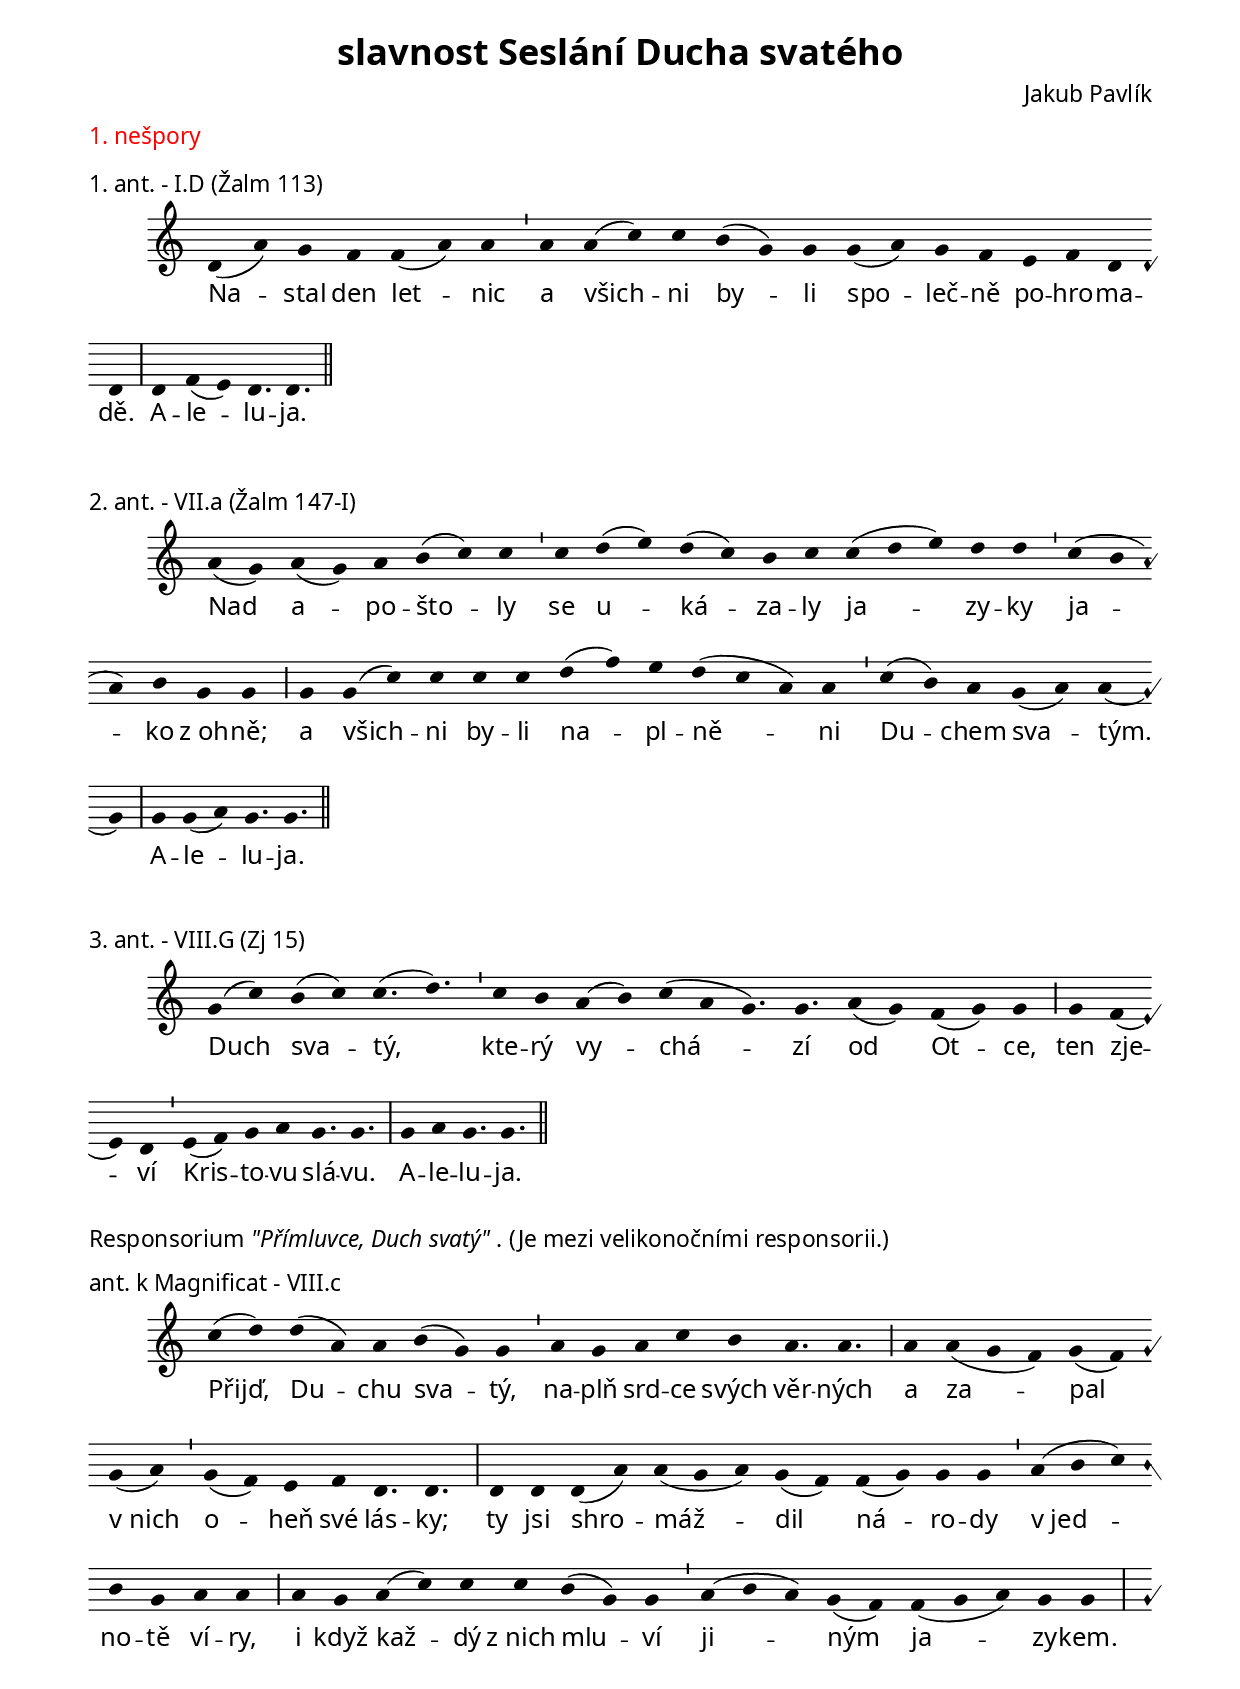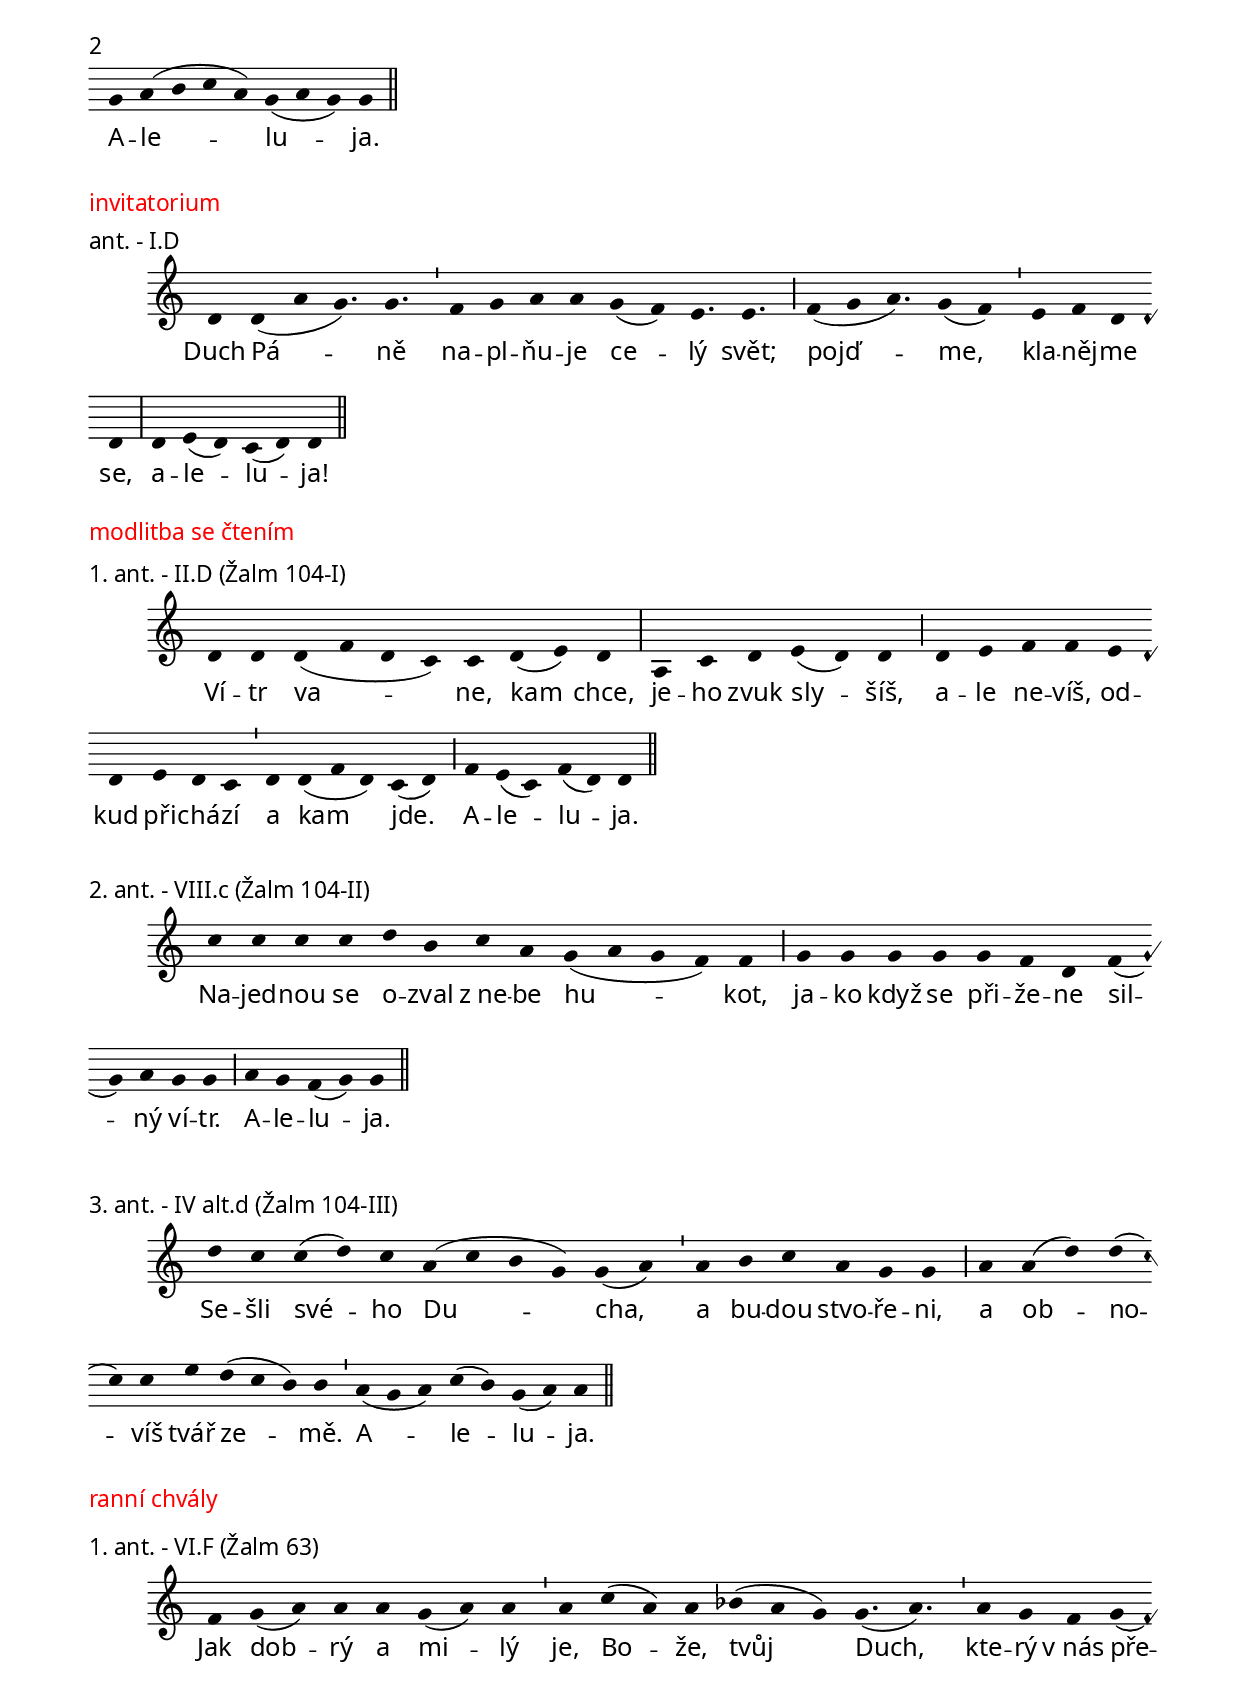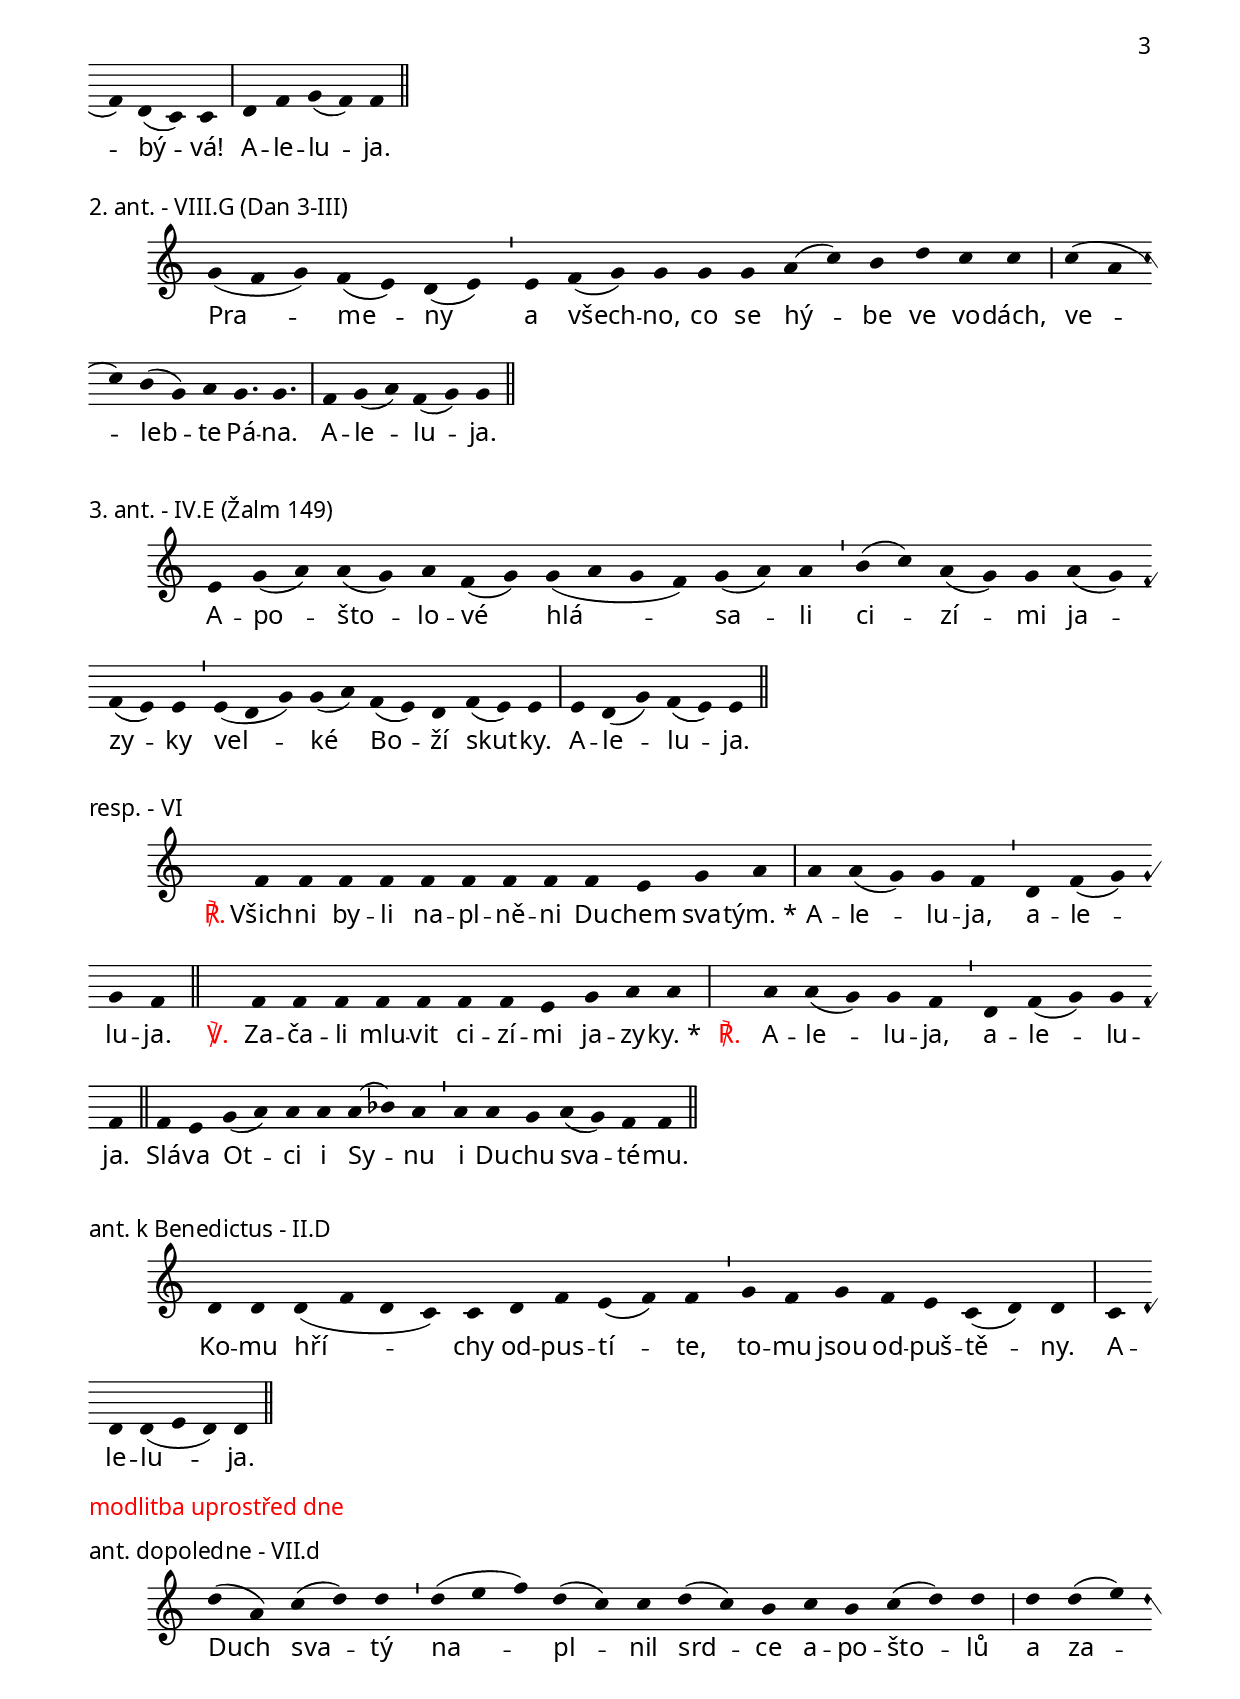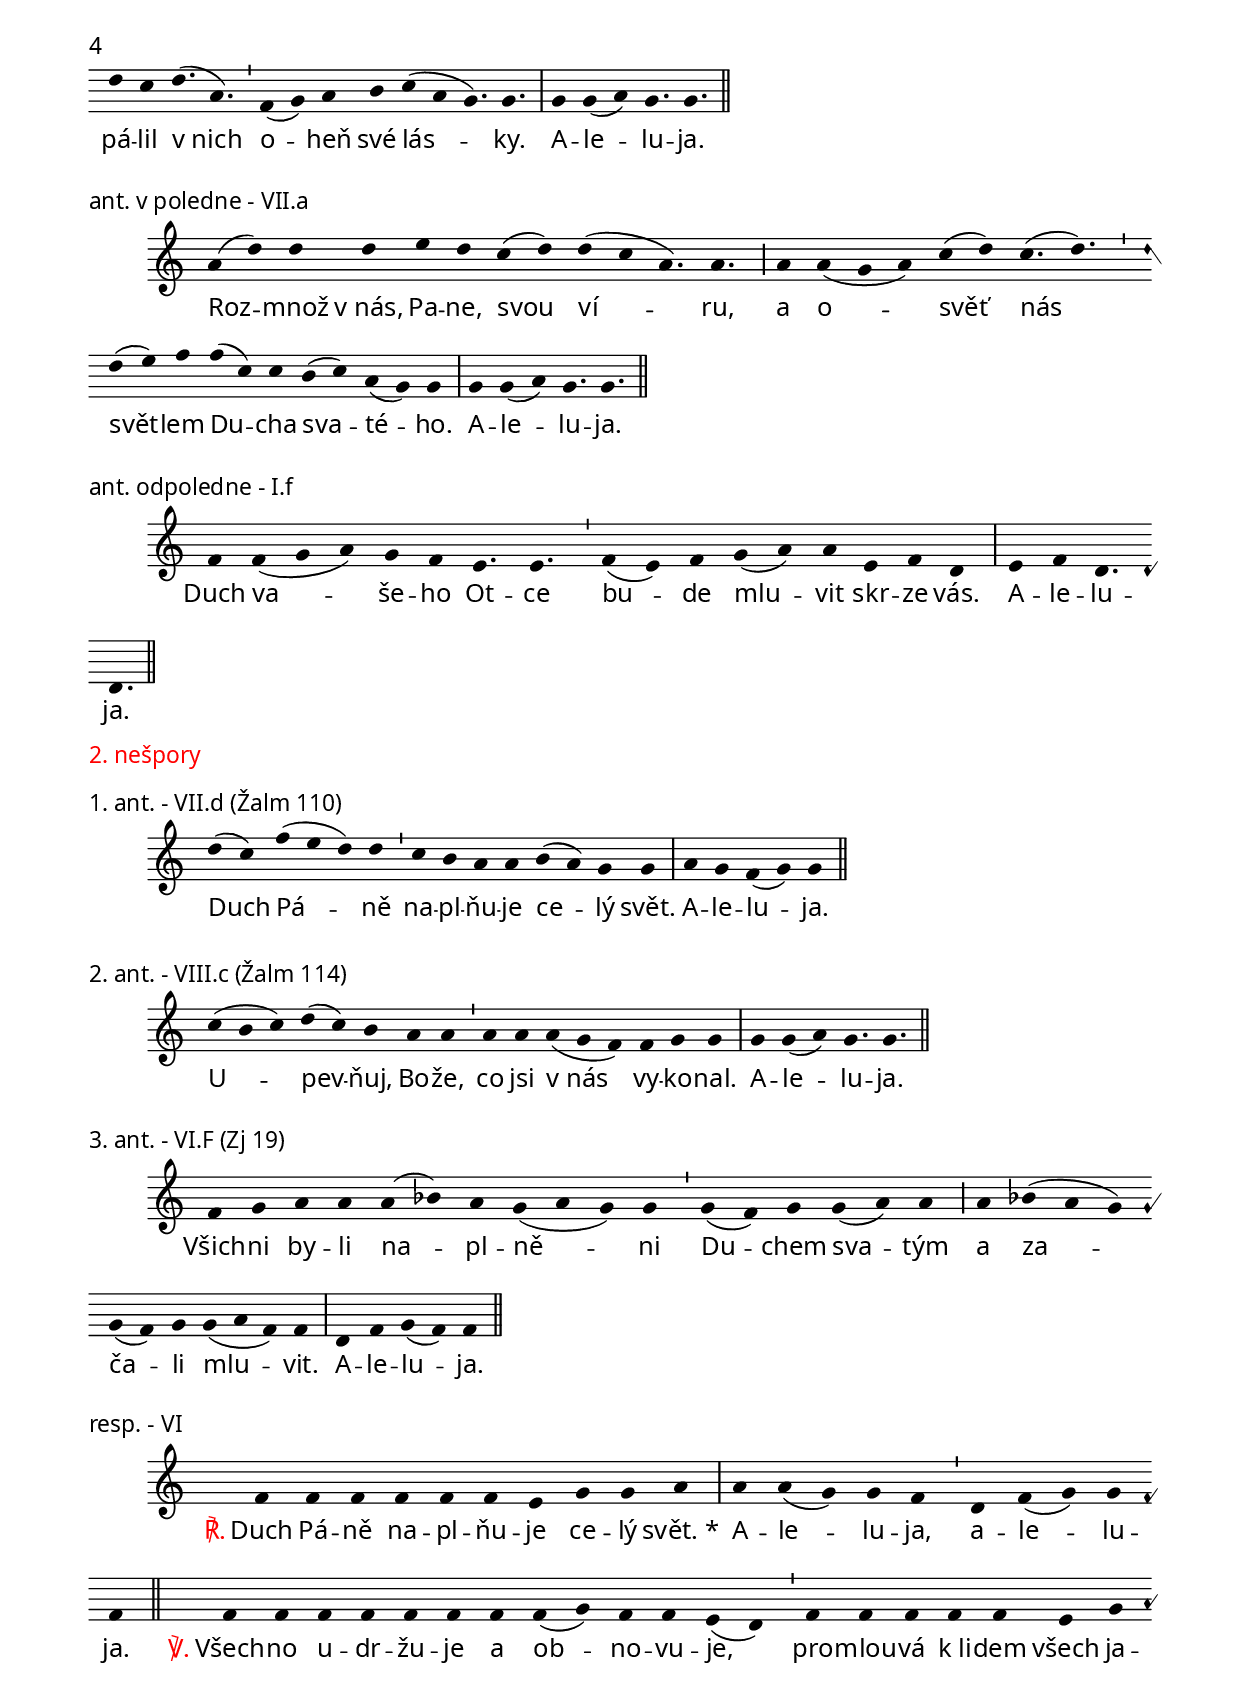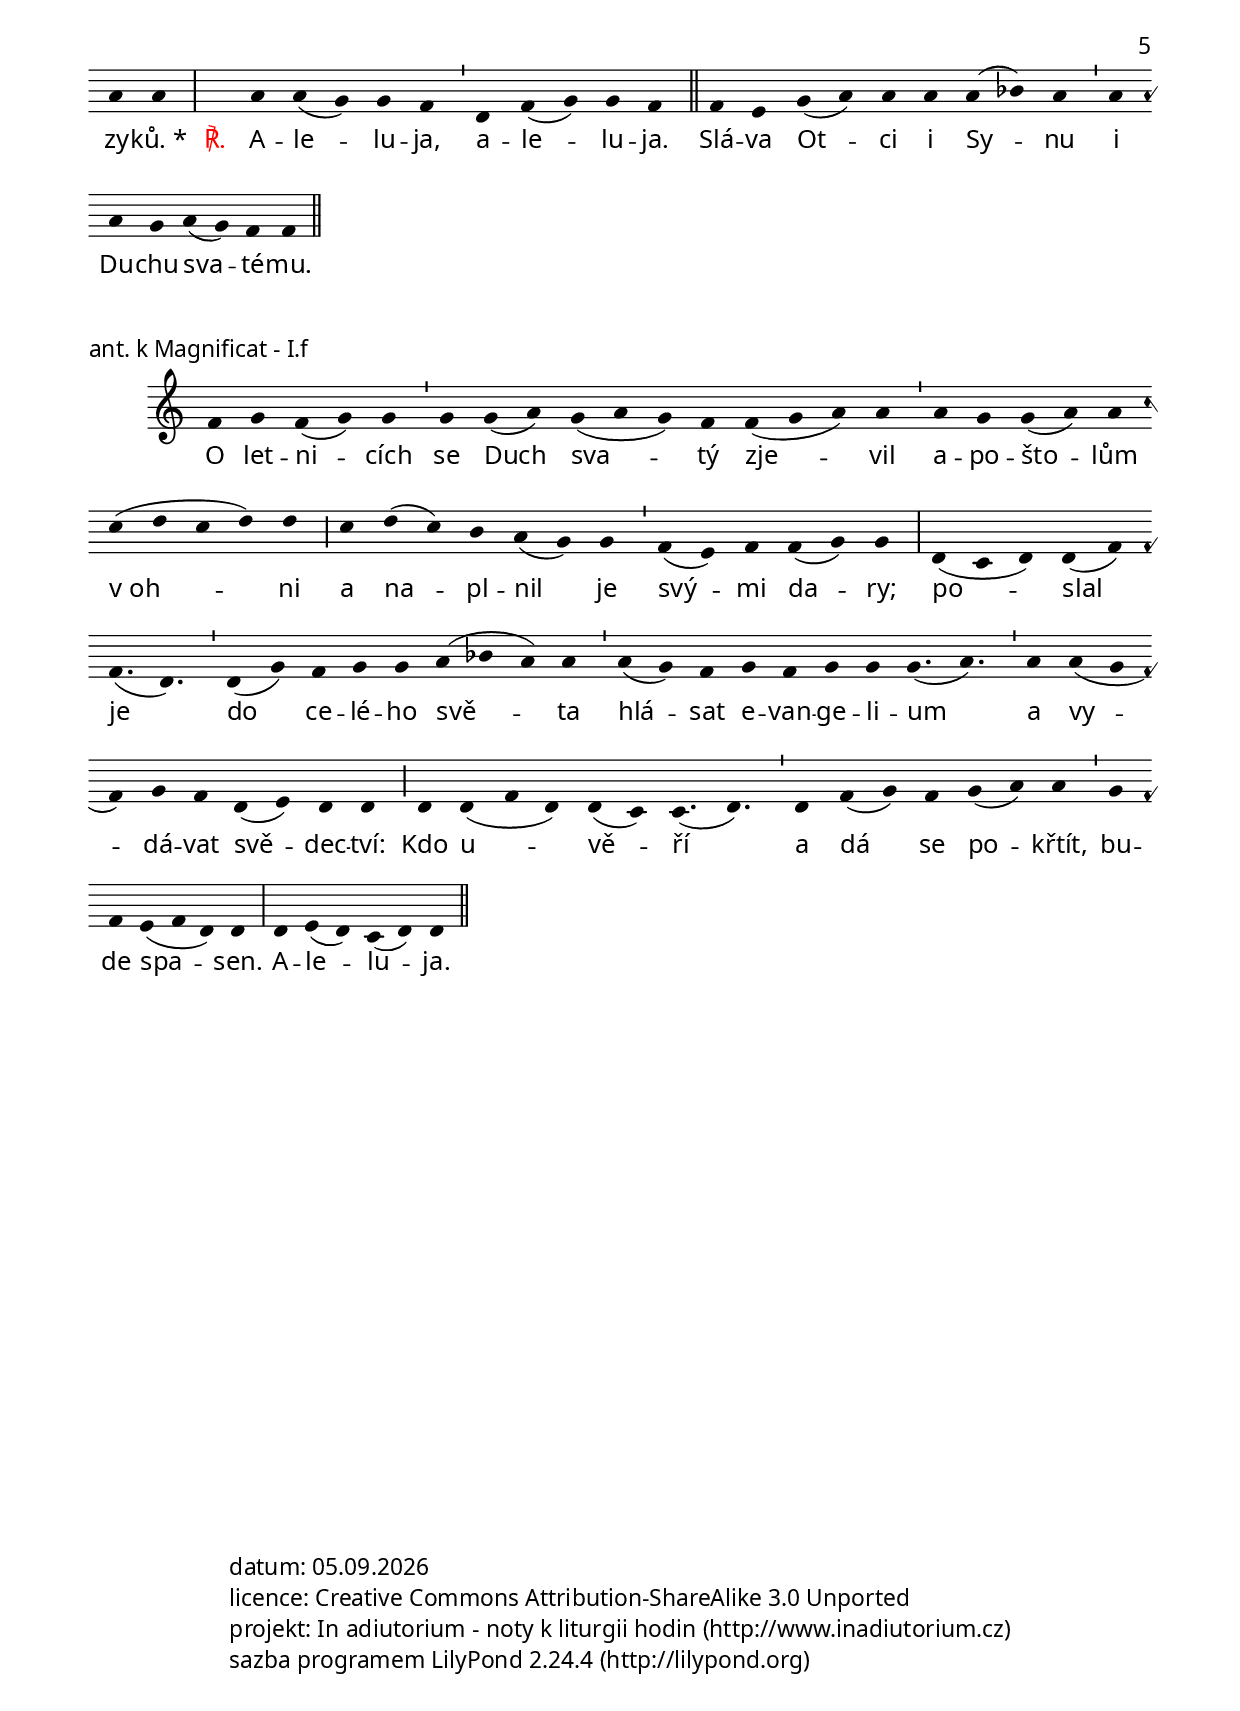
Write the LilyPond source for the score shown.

\version "2.14.2"

\header {
  title = "slavnost Seslání Ducha svatého"
  composer = "Jakub Pavlík"
}

\include "spolecne.ly"
\include "dilyresponsorii.ly"

\markup {\nadpisHodinka {"1. nešpory"}}

\score {
  \relative c' {
    \choralniRezim
    d4( a') g f f( a) a \barMin
    a a( c) c b( g) g g( a) g f e f d d \barMax
    d f( e) d4. d \barFinalis
  }
  \addlyrics {
    Na -- stal den let -- nic
    a všich -- ni by -- li spo -- leč -- ně po -- hro -- ma -- dě.
    A -- le -- lu -- ja.
  }
  \header {
    quid = "1. ant."
    modus = "I"
    differentia = "D"
    psalmus = "Žalm 113"
    placet = "_byli_ zbavit veškerého důrazu (zde zejm. melisma)"
    id = "1ne-a1"
    piece = \markup {\sestavTitulek}
  }
}

\score {
  \relative c'' {
    \choralniRezim
    a4( g) a( g) a b( c) c \barMin
    c d( e) d( c) b c c( d e) d d \barMin
    c( b a) b g g \barMaior
    g g( c) c c c d( f) e d( c a) a \barMin
    c( b) a g( a) a( g) \barMax
    g g( a) g4. g \barFinalis
  }
  \addlyrics {
    Nad a -- po -- što -- ly
    se u -- ká -- za -- ly ja -- zy -- ky
    ja -- ko z_oh -- ně;
    a všich -- ni by -- li na -- pl -- ně -- ni
    Du -- chem sva -- tým.
    A -- le -- lu -- ja.
  }
  \header {
    quid = "2. ant."
    modus = "VII"
    differentia = "a"
    psalmus = "Žalm 147-I"
    id = "1ne-a2"
    piece = \markup {\sestavTitulek}
  }
}

\score {
  \relative c'' {
    \choralniRezim
    g4( c) b( c) c4.( d) \barMin
    c4 b a( b) c( a g4.) g a4( g) f( g) g \barMaior
    g f( e) d \barMin
    e( f) g a g4. g \barMax
    g4 a g4. g \barFinalis
  }
  \addlyrics {
    Duch sva -- tý,
    kte -- rý vy -- chá -- zí od Ot -- ce,
    ten zje -- ví
    Kris -- to -- vu slá -- vu.
    A -- le -- lu -- ja.
  }
  \header {
    quid = "3. ant."
    modus = "VIII"
    differentia = "G"
    psalmus = "Zj 15"
    id = "1ne-a3"
    piece = \markup {\sestavTitulek}
  }
}

\markup{Responsorium \italic{"\"Přímluvce, Duch svatý\""}. (Je mezi velikonočními responsorii.)}

\score {
  \relative c'' {
    \choralniRezim
    c4( d) d( a) a b( g) g \barMin
    a g a c b a4. a \barMaior
    a4 a( g f) g( f) g( a) \barMin g( f) e f d4. d \barMax

    d4 d d( a') a( g a) g( f) f( g) g g \barMin
    a( b c) b g a a \barMaior
    a g a( c) c c b( g) g \barMin
    a( b a) g( f) f( g a) g g \barMax

    g a( b c a) g( a g) g \barFinalis
  }
  \addlyrics {
    Přijď, Du -- chu sva -- tý,
    na -- plň srd -- ce svých věr -- ných
    a za -- pal v_nich o -- heň své lás -- ky;

    ty jsi shro -- máž -- dil ná -- ro -- dy
    v_jed -- no -- tě ví -- ry,
    i když kaž -- dý z_nich mlu -- ví
    ji -- ným ja -- zy -- kem.

    A -- le -- lu -- ja.
  }
  \header {
    quid = "ant. k Magnificat"
    modus = "VIII"
    differentia = "c"
    psalmus = ""
    id = "1ne-amag"
    piece = \markup {\sestavTitulekBezZalmu}
  }
}

\markup {\nadpisHodinka {"invitatorium"}}

\score {
  \relative c' {
    \choralniRezim
    d4 d( a' g4.) g \barMin
    f4 g a a g( f) e4. e \barMaior
    f4( g a4.) g4( f) \barMin
    e4 f d d \barMax
    d e( d) c( d) d \barFinalis
  }
  \addlyrics {
    Duch Pá -- ně
    na -- pl -- ňu -- je ce -- lý svět;
    pojď -- me, kla -- něj -- me se,
    a -- le -- lu -- ja!
  }
  \header {
    quid = "ant."
    modus = "I"
    differentia = "D"
    psalmus = ""
    placet = "_pojďme_ jinak"
    id = "invit"
    piece = \markup {\sestavTitulekBezZalmu}
  }
}

\markup {\nadpisHodinka {"modlitba se čtením"}}

% tady jsem se rozhodl porusit zasadu "jeden zalm - jeden napev psalmodie",
% abych mohl kazdou z antifon se silnym textem zpracovat samostatne

\score {
  \relative c' {
    \choralniRezim
    d4 d d( f d c) c d( e) d \barMax
    a c d e( d) d \barMaior
    d e f f e d e d c \barMin
    d d( f d) c( d) \barMaior
    f e( c) f( d) d \barFinalis
  }
  \addlyrics {
    Ví -- tr va -- ne, kam chce,
    je -- ho zvuk sly -- šíš,
    a -- le ne -- víš,
    od -- kud při -- chá -- zí
    a kam jde.
    A -- le -- lu -- ja.
  }
  \header {
    quid = "1. ant."
    modus = "II"
    differentia = "D"
    psalmus = "Žalm 104-I"
    id = "mc-a1"
    piece = \markup {\sestavTitulek}
  }
}

\score {
  \relative c'' {
    \choralniRezim
    c4 c c c d b c a g( a g f) f \barMaior
    g g g g g f d f( g) a g g \barMaior
    a g f( g) g \barFinalis
  }
  \addlyrics {
    Na -- jed -- nou se o -- zval z_ne -- be hu -- kot,
    ja -- ko když se při -- že -- ne sil -- ný ví -- tr.
    A -- le -- lu -- ja.
  }
  \header {
    quid = "2. ant."
    modus = "VIII"
    differentia = "c"
    psalmus = "Žalm 104-II"
    id = "mc-a2"
    piece = \markup {\sestavTitulek}
  }
}

\score {
  \relative c'' {
    \choralniRezim
    d4 c c( d) c a( c b g) g( a) \barMin
    a b c a g g \barMaior
    a a( d) d( c) c e d( c b) b \barMin
    a( g a) c( b) g( a) a \barFinalis
  }
  \addlyrics {
    Se -- šli své -- ho Du -- cha,
    a bu -- dou stvo -- ře -- ni,
    a ob -- no -- víš tvář ze -- mě.
    A -- le -- lu -- ja.
  }
  \header {
    quid = "3. ant."
    modus = "IV alt"
    differentia = "d"
    psalmus = "Žalm 104-III"
    id = "mc-a3"
    piece = \markup {\sestavTitulek}
  }
}

\markup {\nadpisHodinka {"ranní chvály"}}

\score {
  \relative c' {
    \choralniRezim
    f4 g( a) a a g( a) a \barMin
    a4 c( a) a bes( a g) g4.( a) \barMin
    a4 g f g( f) d( c) c \barMax
    d4 f g( f) f \barFinalis
  }
  \addlyrics {
    Jak dob -- rý a mi -- lý
    je, Bo -- že, tvůj Duch,
    kte -- rý v_nás pře -- bý -- vá!
    A -- le -- lu -- ja.
  }
  \header {
    quid = "1. ant."
    modus = "VI"
    differentia = "F"
    psalmus = "Žalm 63"
    id = "rch-a1"
    piece = \markup {\sestavTitulek}
  }
}

\score {
  \relative c'' {
    \choralniRezim
    g( f g) f( e) d( e) \barMin
    e f( g) g g g a( c) b d c c \barMaior
    c( a c) b( g) a g4. g \barMax
    f4 g( a) f( g) g \barFinalis
  }
  \addlyrics {
    Pra -- me -- ny
    a všech -- no, co se hý -- be ve vo -- dách,
    ve -- leb -- te Pá -- na.
    A -- le -- lu -- ja.
  }
  \header {
    quid = "2. ant."
    modus = "VIII"
    differentia = "G"
    psalmus = "Dan 3-III"
    id = "rch-a2"
    piece = \markup {\sestavTitulek}
  }
}

\score {
  \relative c' {
    \choralniRezim
    e4 g( a) a( g) a f( g) g( a g f) g( a) a \barMin
    b( c) a( g) g a( g) f( e) e \barMin
    e( d g) g( a) f( e) d f( e) e \barMax
    e d( g) f( e) e \barFinalis
  }
  \addlyrics {
    A -- po -- što -- lo -- vé hlá -- sa -- li
    ci -- zí -- mi ja -- zy -- ky
    vel -- ké Bo -- ží skut -- ky.
    A -- le -- lu -- ja.
  }
  \header {
    quid = "3. ant."
    modus = "IV"
    differentia = "E"
    psalmus = "Žalm 149"
    id = "rch-a3"
    piece = \markup {\sestavTitulek}
  }
}

\score {
  \relative c' {
    \choralniRezim

    % R
    \neviditelna f
    f f f f f f f f f e g a \barMax
    \respVIalelujaResponsum \barFinalis

    % V
    \neviditelna f
    f f f f f f f e g a a \barMax
    % R
    \neviditelna a
    \respVIalelujaResponsum \barFinalis

    % Slava
    \respVIalelujaDoxologie \barFinalis
  }
  \addlyrics {
    \Response Všich -- ni by -- li na -- pl -- ně -- ni Du -- chem sva -- tým._*
    \textRespAleluja
    \Verse Za -- ča -- li mlu -- vit ci -- zí -- mi ja -- zy -- ky._*
    \Response \textRespAleluja
    \textRespDoxologie
  }
  \header {
    quid = "resp."
    modus = "VI"
    id = "rch-resp"
    piece = \markup {\sestavTitulekResp}
  }
}

\score {
  \relative c' {
    \choralniRezim
    d4 d d( f d c) c d f e( f) f \barMin
    g f g f e c( d) d \barMax
    c d d( e d) d \barFinalis
  }
  \addlyrics {
    Ko -- mu hří -- chy od -- pus -- tí -- te,
    to -- mu jsou od -- puš -- tě -- ny.
    A -- le -- lu -- ja.
  }
  \header {
    quid = "ant. k Benedictus"
    modus = "II"
    differentia = "D"
    psalmus = ""
    id = "rch-aben"
    piece = \markup {\sestavTitulekBezZalmu}
  }
}

\markup {\nadpisHodinka {"modlitba uprostřed dne"}}

\score {
  \relative c'' {
    \choralniRezim
    d( a) c( d) d \barMin
    d( e f) d( c) c d( c) b c b c( d) d \barMaior
    d d( e) d c d4.( a) \barMin
    f4( g) a b c( a g4.) g \barMax
    g4 g( a) g4. g \barFinalis
  }
  \addlyrics {
    Duch sva -- tý
    na -- pl -- nil srd -- ce a -- po -- što -- lů
    a za -- pá -- lil v_nich
    o -- heň své lás -- ky.
    A -- le -- lu -- ja.
  }
  \header {
    quid = "ant. dopoledne"
    modus = "VII"
    differentia = "d"
    psalmus = ""
    id = "tercie"
    piece = \markup {\sestavTitulekBezZalmu}
  }
}

\score {
  \relative c'' {
    \choralniRezim
    a4( d) d d e d c( d) d( c a4.) a \barMaior
    a4 a( g a) c( d) c4.( d) \barMin
    d4( e) f f( c) c b( c) a( g) g \barMax
    g g( a) g4. g \barFinalis
  }
  \addlyrics {
    Roz -- množ v_nás, Pa -- ne, svou ví -- ru,
    a o -- svěť nás
    svět -- lem Du -- cha sva -- té -- ho.
    A -- le -- lu -- ja.
  }
  \header {
    quid = "ant. v poledne"
    modus = "VII"
    differentia = "a"
    psalmus = ""
    id = "sexta"
    piece = \markup {\sestavTitulekBezZalmu}
  }
}

\score {
  \relative c' {
    \choralniRezim
    f4 f( g a) g f e4. e \barMin
    f4( e) f g( a) a e f d \barMax
    e f d4. d \barFinalis
  }
  \addlyrics {
    Duch va -- še -- ho Ot -- ce
    bu -- de mlu -- vit skr -- ze vás.
    A -- le -- lu -- ja.
  }
  \header {
    quid = "ant. odpoledne"
    modus = "I"
    differentia = "f"
    psalmus = ""
    id = "nona"
    piece = \markup {\sestavTitulekBezZalmu}
  }
}

\markup {\nadpisHodinka {"2. nešpory"}}

\score {
  \relative c'' {
    \choralniRezim
    d4( c) f( e d) d \barMin
    c b a a b( a) g g \barMax
    a g f( g) g \barFinalis
  }
  \addlyrics {
    Duch Pá -- ně na -- pl -- ňu -- je ce -- lý svět.
    A -- le -- lu -- ja.
  }
  \header {
    quid = "1. ant."
    modus = "VII"
    differentia = "d"
    psalmus = "Žalm 110"
    id = "2ne-a1"
    piece = \markup {\sestavTitulek}
  }
}

\score {
  \relative c'' {
    \choralniRezim
    c4( b c) d( c) b a a \barMin
    a a a( g f) f g g \barMax
    g g( a) g4. g \barFinalis
  }
  \addlyrics {
    U -- pev -- ňuj, Bo -- že,
    co jsi v_nás vy -- ko -- nal.
    A -- le -- lu -- ja.
  }
  \header {
    quid = "2. ant."
    modus = "VIII"
    differentia = "c"
    psalmus = "Žalm 114"
    id = "2ne-a2"
    piece = \markup {\sestavTitulek}
  }
}

\score {
  \relative c' {
    \choralniRezim
    f4 g a a a( bes) a g( a g) g \barMin
    g( f) g g( a) a \barMaior
    a bes( a g) g( f) g g( a f) f \barMax
    d f g( f) f \barFinalis
  }
  \addlyrics {
    Všich -- ni by -- li na -- pl -- ně -- ni Du -- chem sva -- tým
    a za -- ča -- li mlu -- vit.
    A -- le -- lu -- ja.
  }
  \header {
    quid = "3. ant."
    modus = "VI"
    differentia = "F"
    psalmus = "Zj 19"
    id = "2ne-a3"
    piece = \markup {\sestavTitulek}
  }
}

\score {
  \relative c' {
    \choralniRezim

    % R
    \neviditelna f
    f4 f f f f f e g g a \barMax
    \respVIalelujaResponsum \barFinalis

    % V
    \neviditelna f
    f f f f f f f f( g) f f e( d) \barMin
    f f f f f e g a a \barMax
    % R
    \neviditelna a
    \respVIalelujaResponsum \barFinalis

    % Slava
    \respVIalelujaDoxologie \barFinalis
  }
  \addlyrics {
    \Response Duch Pá -- ně na -- pl -- ňu -- je ce -- lý svět._*
    \textRespAleluja
    \Verse Všech -- no u -- dr -- žu -- je a ob -- no -- vu -- je,
    pro -- mlou -- vá k_li -- dem všech ja -- zy -- ků._*
    \Response \textRespAleluja
    \textRespDoxologie
  }
  \header {
    quid = "resp."
    modus = "VI"
    id = "2ne-resp"
    piece = \markup {\sestavTitulekResp}
  }
}

\score {
  \relative c' {
    \choralniRezim
    f4 g f( g) g \barMin
    g g( a) g( a g) f f( g a) a \barMin
    a4 g g( a) a c( d c d) d \barMaior
    c4 d( c) b a( g) g \barMin
    f( e) f f( g) g \barMax

    d( c d) d( f) f4.( d) \barMin
    d4( g) f g g a( bes a) a \barMin
    a( g) f g f g g g4.( a) \barMin
    a4 a( g f) g f d( e) d d \barMaior

    d d( f d) d( c) c4.( d) \barMin
    d4 f( g) f g( a) a \barMin
    g f e( f d) d \barMax

    d e( d) c( d) d \barFinalis
  }
  \addlyrics {
    O let -- ni -- cích
    se Duch sva -- tý zje -- vil
    a -- po -- što -- lům v_oh -- ni
    a na -- pl -- nil je
    svý -- mi da -- ry;

    po -- slal je do ce -- lé -- ho svě -- ta
    hlá -- sat e -- van -- ge -- li -- um
    a vy -- dá -- vat svě -- dec -- tví:
    Kdo u -- vě -- ří
    a dá se po -- křtít,
    bu -- de spa -- sen.

    A -- le -- lu -- ja.
  }
  \header {
    quid = "ant. k Magnificat"
    modus = "I"
    differentia = "f"
    psalmus = ""
    id = "2ne-amag"
    piece = \markup {\sestavTitulekBezZalmu}
  }
}